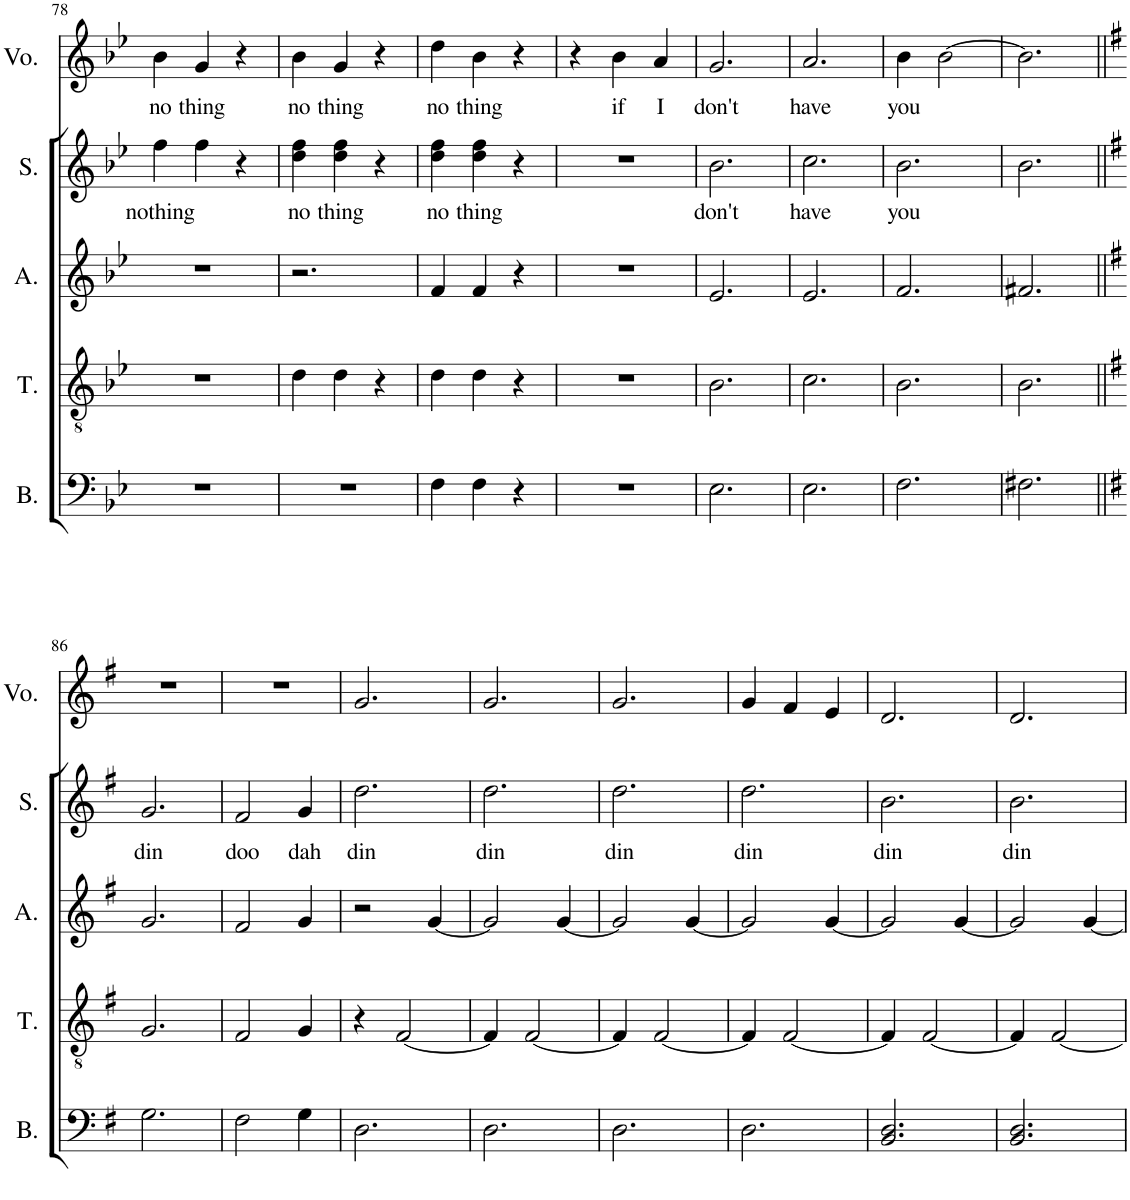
**kern	**kern	**kern	**kern	**text	**kern	**text
*part5	*part4	*part3	*part2	*part2	*part1	*part1
*staff5	*staff4	*staff3	*staff2	*staff2	*staff1	*staff1
*I"Bass	*I"Tenor	*I"Alto	*I"Soprano	*	*I"Voice	*
*I'B.	*I'T.	*I'A.	*I'S.	*	*I'Vo.	*
!!LO:PB:g=z
*clefF4	*clefGv2	*clefG2	*clefG2	*	*clefG2	*
*k[b-e-]	*k[b-e-]	*k[b-e-]	*k[b-e-]	*	*k[b-e-]	*
*M3/4	*M3/4	*M3/4	*M3/4	*	*M3/4	*
=78	=78	=78	=78	=78	=78	=78
!	!	!	!	!LO:LY:b	!	!LO:LY:b
2.r	2.r	2.r	4ff\	nothing	4b-\	no
!	!	!	!	!	!	!LO:LY:b
.	.	.	4ff\	.	4g/	thing
.	.	.	4r	.	4r	.
=79	=79	=79	=79	=79	=79	=79
!	!	!	!	!LO:LY:b	!	!LO:LY:b
2.r	4d\	2.r	4dd\ 4ff\	no	4b-\	no
!	!	!	!	!LO:LY:b	!	!LO:LY:b
.	4d\	.	4dd\ 4ff\	thing	4g/	thing
.	4r	.	4r	.	4r	.
=80	=80	=80	=80	=80	=80	=80
!	!	!	!	!LO:LY:b	!	!LO:LY:b
4F\	4d\	4f/	4dd\ 4ff\	no	4dd\	no
!	!	!	!	!LO:LY:b	!	!LO:LY:b
4F\	4d\	4f/	4dd\ 4ff\	thing	4b-\	thing
4r	4r	4r	4r	.	4r	.
=81	=81	=81	=81	=81	=81	=81
2.r	2.r	2.r	2.r	.	4r	.
!	!	!	!	!	!	!LO:LY:b
.	.	.	.	.	4b-\	if
!	!	!	!	!	!	!LO:LY:b
.	.	.	.	.	4a/	I
=82	=82	=82	=82	=82	=82	=82
!	!	!	!	!LO:LY:b	!	!LO:LY:b
2.E-\	2.B-\	2.e-/	2.b-\	don't	2.g/	don't
=83	=83	=83	=83	=83	=83	=83
!	!	!	!	!LO:LY:b	!	!LO:LY:b
2.E-\	2.c\	2.e-/	2.cc\	have	2.a/	have
=84	=84	=84	=84	=84	=84	=84
!	!	!	!	!LO:LY:b	!	!LO:LY:b
2.F\	2.B-\	2.f/	2.b-\	you	4b-\	you
.	.	.	.	.	[2b-\	.
=85	=85	=85	=85	=85	=85	=85
2.F#X\	2.B-\	2.f#X/	2.b-\	.	2.b-\]	.
!!LO:LB:g=z
=86||	=86||	=86||	=86||	=86||	=86||	=86||
*k[f#]	*k[f#]	*k[f#]	*k[f#]	*	*k[f#]	*
!	!	!	!	!LO:LY:b	!	!
2.G\	2.G/	2.g/	2.g/	din	2.r	.
=87	=87	=87	=87	=87	=87	=87
!	!	!	!	!LO:LY:b	!	!
2F#\	2F#/	2f#/	2f#/	doo	2.r	.
!	!	!	!	!LO:LY:b	!	!
4G\	4G/	4g/	4g/	dah	.	.
=88	=88	=88	=88	=88	=88	=88
!	!	!	!	!LO:LY:b	!	!
2.D\	4r	2r	2.dd\	din	2.g/	.
.	[2F#/	.	.	.	.	.
.	.	[4g/	.	.	.	.
=89	=89	=89	=89	=89	=89	=89
!	!	!	!	!LO:LY:b	!	!
2.D\	4F#/]	2g/]	2.dd\	din	2.g/	.
.	[2F#/	.	.	.	.	.
.	.	[4g/	.	.	.	.
=90	=90	=90	=90	=90	=90	=90
!	!	!	!	!LO:LY:b	!	!
2.D\	4F#/]	2g/]	2.dd\	din	2.g/	.
.	[2F#/	.	.	.	.	.
.	.	[4g/	.	.	.	.
=91	=91	=91	=91	=91	=91	=91
!	!	!	!	!LO:LY:b	!	!
2.D\	4F#/]	2g/]	2.dd\	din	4g/	.
.	[2F#/	.	.	.	4f#/	.
.	.	[4g/	.	.	4e/	.
=92	=92	=92	=92	=92	=92	=92
!	!	!	!	!LO:LY:b	!	!
2.BB/ 2.D/	4F#/]	2g/]	2.b\	din	2.d/	.
.	[2F#/	.	.	.	.	.
.	.	[4g/	.	.	.	.
=93	=93	=93	=93	=93	=93	=93
!	!	!	!	!LO:LY:b	!	!
2.BB/ 2.D/	4F#/]	2g/]	2.b\	din	2.d/	.
.	[2F#/	.	.	.	.	.
.	.	[4g/	.	.	.	.
=	=	=	=	=	=	=
*-	*-	*-	*-	*-	*-	*-
